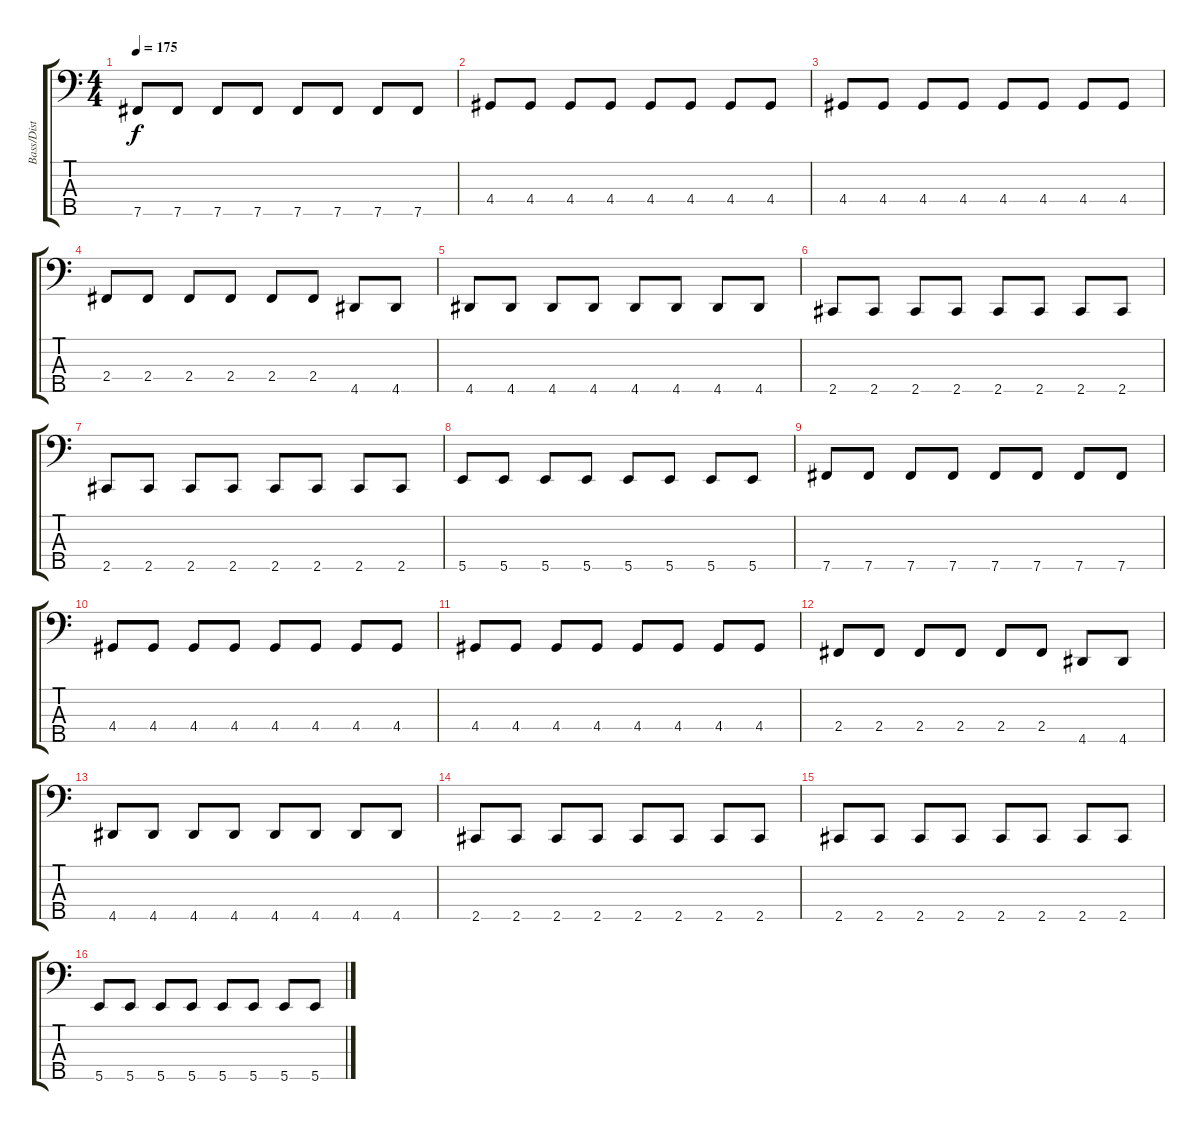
\track ("Bass/Dist" "Bass/Dist") {instrument slapbass2}
\staff {score tabs}
\tuning (G2 D2 A1 E1 B0) {hide}
\ts (4 4)
\tempo 175
\clef f4
\ks c
7.5.8{dy f} 7.5.8 7.5.8 7.5.8 7.5.8 7.5.8 7.5.8 7.5.8 |
4.4.8 4.4.8 4.4.8 4.4.8 4.4.8 4.4.8 4.4.8 4.4.8 |
4.4.8 4.4.8 4.4.8 4.4.8 4.4.8 4.4.8 4.4.8 4.4.8 |
2.4.8 2.4.8 2.4.8 2.4.8 2.4.8 2.4.8 4.5.8 4.5.8 |
4.5.8 4.5.8 4.5.8 4.5.8 4.5.8 4.5.8 4.5.8 4.5.8 |
2.5.8 2.5.8 2.5.8 2.5.8 2.5.8 2.5.8 2.5.8 2.5.8 |
2.5.8 2.5.8 2.5.8 2.5.8 2.5.8 2.5.8 2.5.8 2.5.8 |
5.5.8 5.5.8 5.5.8 5.5.8 5.5.8 5.5.8 5.5.8 5.5.8 |
7.5.8 7.5.8 7.5.8 7.5.8 7.5.8 7.5.8 7.5.8 7.5.8 |
4.4.8 4.4.8 4.4.8 4.4.8 4.4.8 4.4.8 4.4.8 4.4.8 |
4.4.8 4.4.8 4.4.8 4.4.8 4.4.8 4.4.8 4.4.8 4.4.8 |
2.4.8 2.4.8 2.4.8 2.4.8 2.4.8 2.4.8 4.5.8 4.5.8 |
4.5.8 4.5.8 4.5.8 4.5.8 4.5.8 4.5.8 4.5.8 4.5.8 |
2.5.8 2.5.8 2.5.8 2.5.8 2.5.8 2.5.8 2.5.8 2.5.8 |
2.5.8 2.5.8 2.5.8 2.5.8 2.5.8 2.5.8 2.5.8 2.5.8 |
5.5.8 5.5.8 5.5.8 5.5.8 5.5.8 5.5.8 5.5.8 5.5.8
